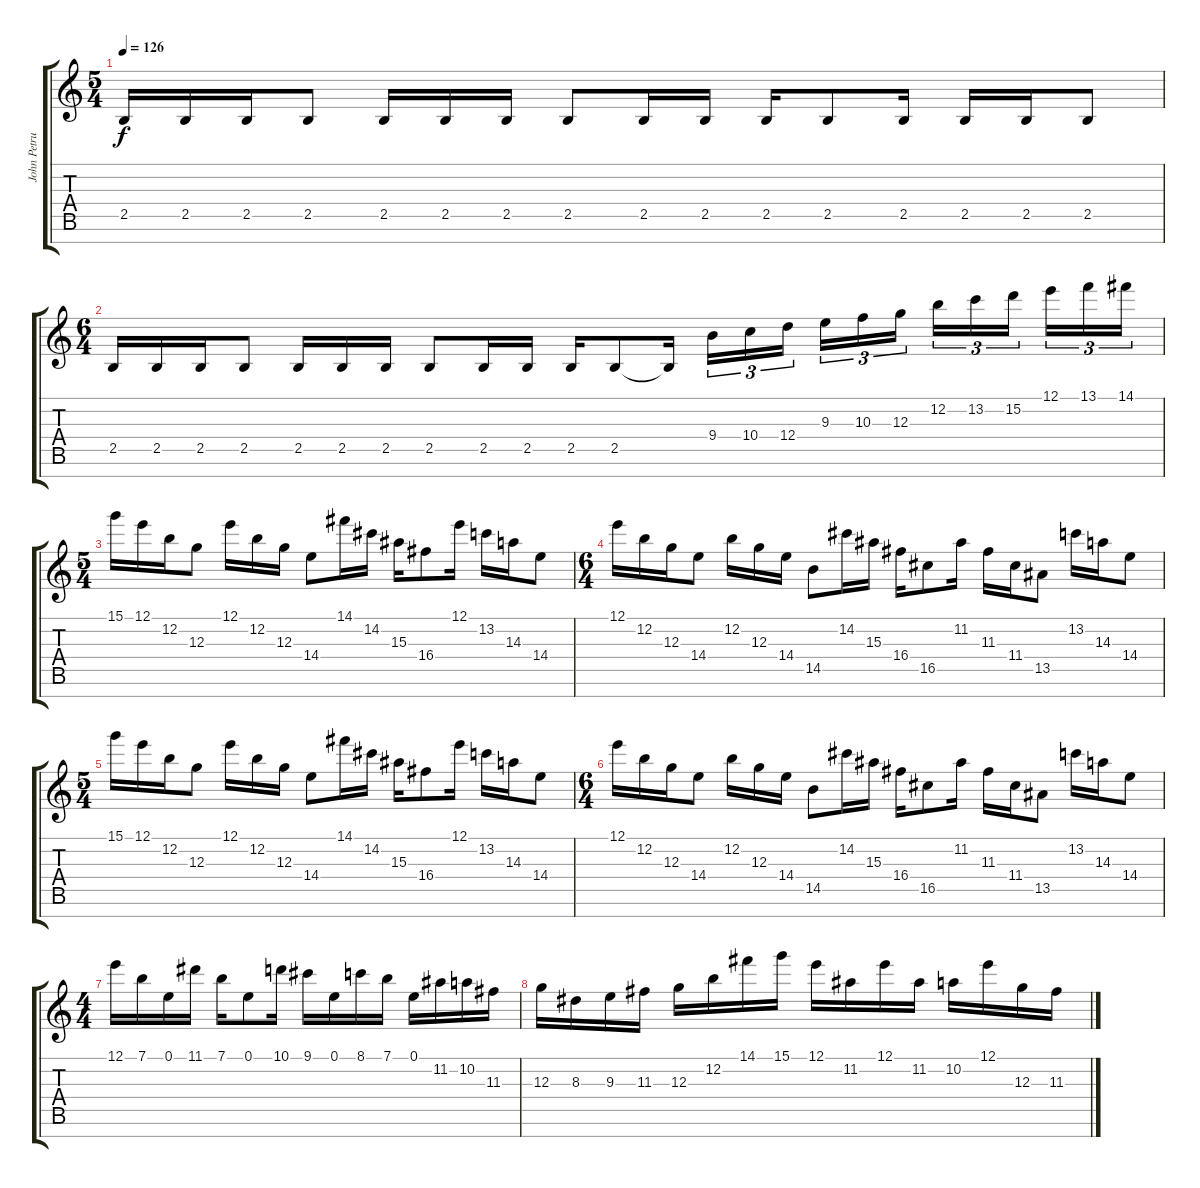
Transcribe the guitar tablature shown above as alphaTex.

\track ("John Petrucci" "John Petru") {instrument overdrivenguitar}
\staff {score tabs}
\tuning (E4 B3 G3 D3 A2 E2 B1) {hide}
\ts (5 4)
\tempo 126
\clef g2
\ks c
2.5.16{dy f} 2.5.16 2.5.16 2.5.8 2.5.16 2.5.16 2.5.16 2.5.8 2.5.16 2.5.16 2.5.16 2.5.8 2.5.16 2.5.16 2.5.16 2.5.8 |
\ts (6 4)
2.5.16 2.5.16 2.5.16 2.5.8 2.5.16 2.5.16 2.5.16 2.5.8 2.5.16 2.5.16 2.5.16 2.5.8 2.5{t}.16 9.4.16{tu (3 2)} 10.4.16{tu (3 2)} 12.4.16{tu (3 2)} 9.3.16{tu (3 2)} 10.3.16{tu (3 2)} 12.3.16{tu (3 2)} 12.2.16{tu (3 2)} 13.2.16{tu (3 2)} 15.2.16{tu (3 2)} 12.1.16{tu (3 2)} 13.1.16{tu (3 2)} 14.1.16{tu (3 2)} |
\ts (5 4)
15.1.16 12.1.16 12.2.16 12.3.8 12.1.16 12.2.16 12.3.16 14.4.8 14.1.16 14.2.16 15.3.16 16.4.8 12.1.16 13.2.16 14.3.16 14.4.8 |
\ts (6 4)
12.1.16 12.2.16 12.3.16 14.4.8 12.2.16 12.3.16 14.4.16 14.5.8 14.2.16 15.3.16 16.4.16 16.5.8 11.2.16 11.3.16 11.4.16 13.5.8 13.2.16 14.3.16 14.4.8 |
\ts (5 4)
15.1.16 12.1.16 12.2.16 12.3.8 12.1.16 12.2.16 12.3.16 14.4.8 14.1.16 14.2.16 15.3.16 16.4.8 12.1.16 13.2.16 14.3.16 14.4.8 |
\ts (6 4)
12.1.16 12.2.16 12.3.16 14.4.8 12.2.16 12.3.16 14.4.16 14.5.8 14.2.16 15.3.16 16.4.16 16.5.8 11.2.16 11.3.16 11.4.16 13.5.8 13.2.16 14.3.16 14.4.8 |
\ts (4 4)
12.1.16 7.1.16 0.1.16 11.1.16 7.1.16 0.1.8 10.1.16 9.1.16 0.1.16 8.1.16 7.1.16 0.1.16 11.2.16 10.2.16 11.3.16 |
12.3.16 8.3.16 9.3.16 11.3.16 12.3.16 12.2.16 14.1.16 15.1.16 12.1.16 11.2.16 12.1.16 11.2.16 10.2.16 12.1.16 12.3.16 11.3.16
